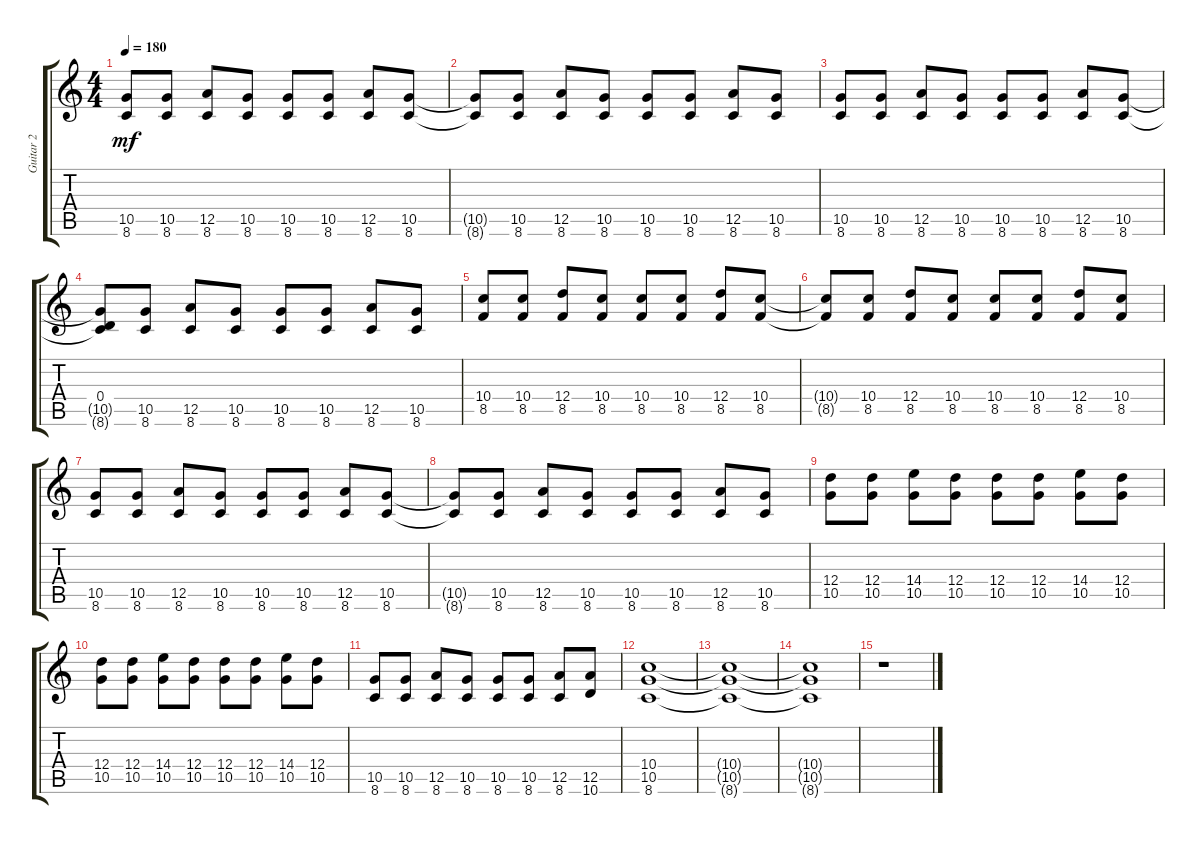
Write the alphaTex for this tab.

\track ("Guitar 2" "Guitar 2") {instrument overdrivenguitar}
\staff {score tabs}
\tuning (E4 B3 G3 D3 A2 E2) {hide}
\ts (4 4)
\tempo 180
\clef g2
\ks c
(10.5 8.6).8{dy mf} (10.5 8.6).8 (12.5 8.6).8 (10.5 8.6).8 (10.5 8.6).8 (10.5 8.6).8 (12.5 8.6).8 (10.5 8.6).8 |
(10.5{t} 8.6{t}).8 (10.5 8.6).8 (12.5 8.6).8 (10.5 8.6).8 (10.5 8.6).8 (10.5 8.6).8 (12.5 8.6).8 (10.5 8.6).8 |
(10.5 8.6).8 (10.5 8.6).8 (12.5 8.6).8 (10.5 8.6).8 (10.5 8.6).8 (10.5 8.6).8 (12.5 8.6).8 (10.5 8.6).8 |
(0.4 10.5{t} 8.6{t}).8 (10.5 8.6).8 (12.5 8.6).8 (10.5 8.6).8 (10.5 8.6).8 (10.5 8.6).8 (12.5 8.6).8 (10.5 8.6).8 |
(10.4 8.5).8 (10.4 8.5).8 (12.4 8.5).8 (10.4 8.5).8 (10.4 8.5).8 (10.4 8.5).8 (12.4 8.5).8 (10.4 8.5).8 |
(10.4{t} 8.5{t}).8 (10.4 8.5).8 (12.4 8.5).8 (10.4 8.5).8 (10.4 8.5).8 (10.4 8.5).8 (12.4 8.5).8 (10.4 8.5).8 |
(10.5 8.6).8 (10.5 8.6).8 (12.5 8.6).8 (10.5 8.6).8 (10.5 8.6).8 (10.5 8.6).8 (12.5 8.6).8 (10.5 8.6).8 |
(10.5{t} 8.6{t}).8 (10.5 8.6).8 (12.5 8.6).8 (10.5 8.6).8 (10.5 8.6).8 (10.5 8.6).8 (12.5 8.6).8 (10.5 8.6).8 |
(12.4 10.5).8 (12.4 10.5).8 (14.4 10.5).8 (12.4 10.5).8 (12.4 10.5).8 (12.4 10.5).8 (14.4 10.5).8 (12.4 10.5).8 |
(12.4 10.5).8 (12.4 10.5).8 (14.4 10.5).8 (12.4 10.5).8 (12.4 10.5).8 (12.4 10.5).8 (14.4 10.5).8 (12.4 10.5).8 |
(10.5 8.6).8 (10.5 8.6).8 (12.5 8.6).8 (10.5 8.6).8 (10.5 8.6).8 (10.5 8.6).8 (12.5 8.6).8 (12.5 10.6).8 |
(10.4 10.5 8.6).1 |
(10.4{t} 10.5{t} 8.6{t}).1 |
(10.4{t} 10.5{t} 8.6{t}).1 |
r.1
